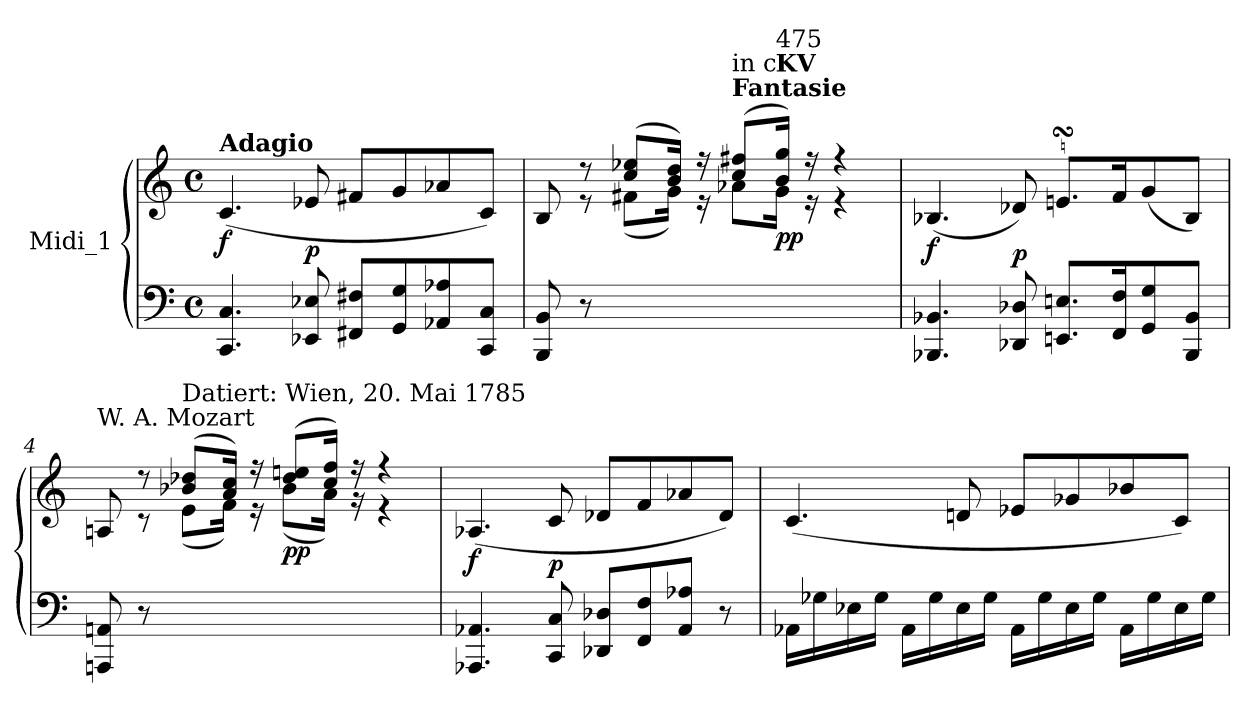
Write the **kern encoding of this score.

**kern	**kern	**dynam
*part1	*part1	*part1
*staff2	*staff1	*staff1/2
*I"Midi_1	*	*
*clefF4	*clefG2	*
*k[]	*k[]	*
*M4/4	*M4/4	*
*met(c)	*met(c)	*
*MM90	*MM90	*
=1	=1	=1
*	*^	*
!	!LO:TX:a:B:t=Adagio	!	!
!	!	!	!LO:DY:b
4.CC/ 4.C/	(4.c/	2ryy	f
!	!	!	!LO:DY:a=2
8EE-X/ 8E-X/	8e-X/	.	p
8FF#X/ 8F#X/L	8f#X/L	2ryy	.
8GG/ 8G/	8g/	.	.
8AA-X/ 8A-X/	8a-X/	.	.
8CC/ 8C/J	8c/J)	.	.
=2	=2	=2	=2
8BBB/ 8BB/	8B/	8ryy	.
8r	8r	8r	.
4ryy	(>8cc/ 8ee-X/L	(8f#X\L	.
.	16b/ 16dd/Jk)	16g\Jk)	.
.	16r	16r	.
!	!LO:TX:a:B:t=Fantasie	!	!
!	!LO:TX:a:t=in c	!	!
2ryy	(>8cc/ 8ff#X/L	8a-X\L	.
!	!LO:TX:a:B:t=KV	!	!
!	!LO:TX:a:t=475	!	!
!	!	!	!LO:DY:b
.	16b/ 16gg/Jk)	16g\Jk	pp
.	16r	16r	.
.	4r	4r	.
=3	=3	=3	=3
!	!	!	!LO:DY:b
4.BBB-X/ 4.BB-X/	(4.B-X/	2ryy	f
!	!	!	!LO:DY:a=2
8DD-X/ 8D-X/	8d-X/)	.	p
8.EEni/ 8.Eni/L	8.enisSsS/L	2ryy	.
16FF/ 16F/K	16f/K	.	.
8GG/ 8G/	(8g/	.	.
8BBB-/ 8BB-/J	8B-/J)	.	.
=4	=4	=4	=4
!	!LO:TX:a:t=W. A. Mozart	!	!
8AAAni/ 8AAni/	8Ani/	8ryy	.
8r	8r	8r	.
!	!LO:TX:a:t=Datiert&colon; Wien, 20. Mai 1785	!	!
4ryy	(>8b-X/ 8dd-X/L	(8e\L	.
.	16a/ 16cc/Jk)	16f\Jk)	.
.	16r	16r	.
!	!	!	!LO:DY:b
2ryy	(>8dd-i/ 8eeni/L	(8b-\L	pp
.	16cc/ 16ff/Jk)	16a\Jk)	.
.	16r	16r	.
.	4r	4r	.
!!LO:LB:g=z
=5	=5	=5	=5
!	!	!	!LO:DY:b
*	*v	*v	*
4.AAA-X/ 4.AA-X/	(4.A-X/	f
!	!	!LO:DY:a=2
8CC/ 8C/	8c/	p
8DD-X/ 8D-X/L	8d-X/L	.
8FF/ 8F/	8f/	.
8AA-i/ 8A-X/J	8a-X/	.
8r	8d-/J)	.
=6	=6	=6
16AA-X\LL	(4.c/	.
16G-X\	.	.
16E-X\	.	.
16G-\JJ	.	.
16AA-\LL	.	.
16G-\	.	.
16E-\	8dni/	.
16G-\JJ	.	.
16AA-\LL	8e-X/L	.
16G-\	.	.
16E-\	8g-X/	.
16G-\JJ	.	.
16AA-\LL	8b-X/	.
16G-\	.	.
16E-\	8c/J)	.
16G-\JJ	.	.
=	=	=
*-	*-	*-
